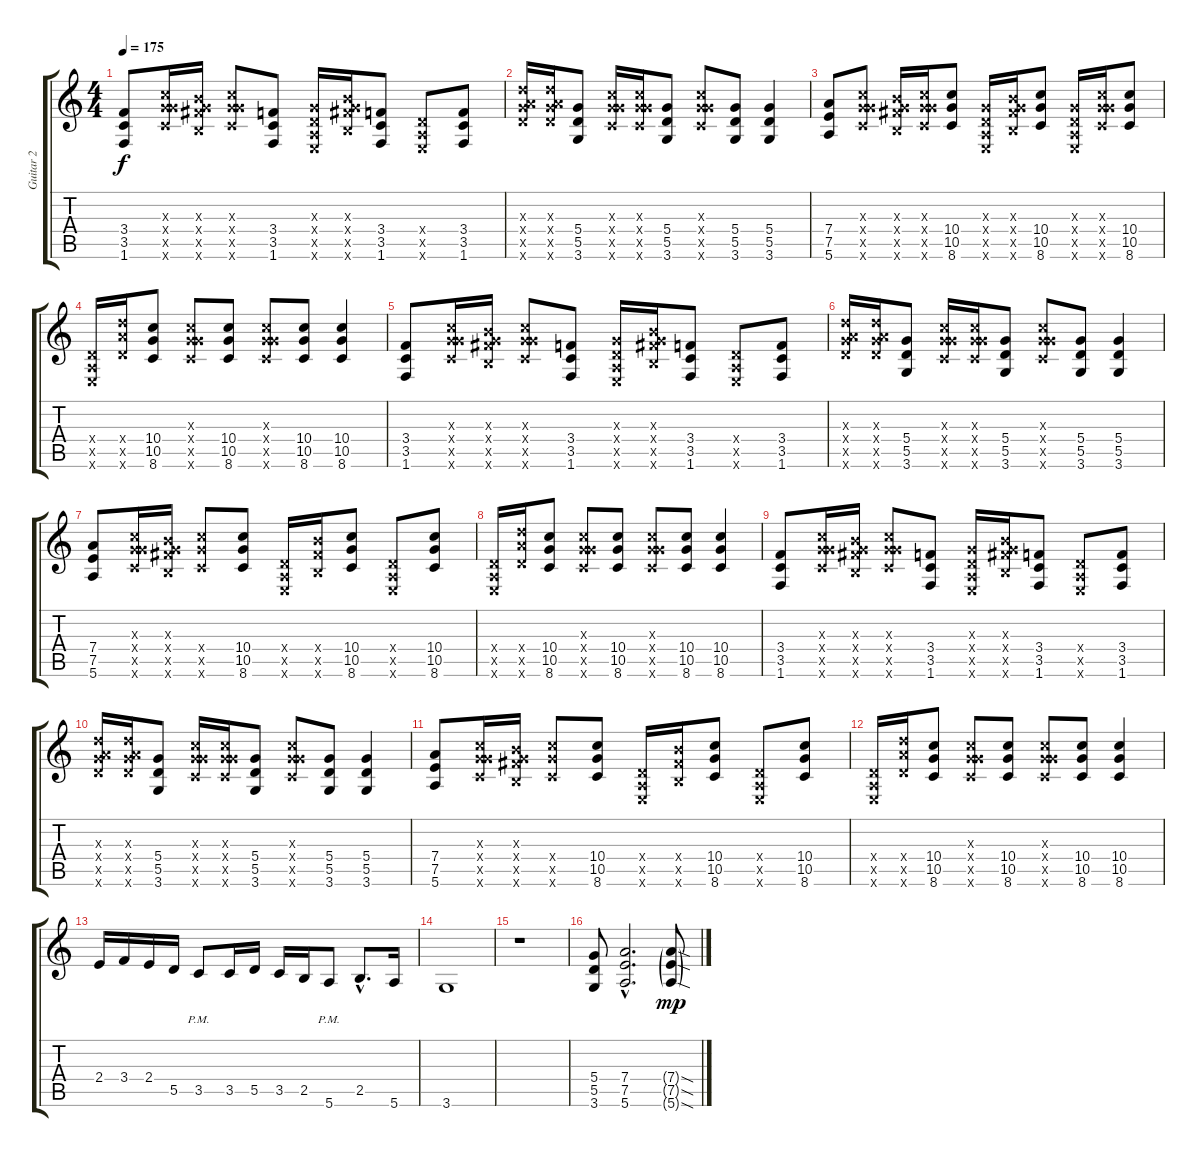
\track ("Guitar 2" "Guitar 2") {instrument distortionguitar}
\staff {score tabs}
\tuning (E4 B3 G3 D3 A2 E2) {hide}
\ts (4 4)
\tempo 175
\clef g2
\ks c
(3.4 3.5 1.6).8{dy f} (0.3{x} 10.4{x} 10.5{x} 8.6{x}).16 (0.3{x} 9.4{x} 9.5{x} 7.6{x}).16 (0.3{x} 10.4{x} 10.5{x} 8.6{x}).8 (3.4 3.5 1.6).8 (0.3{x} 0.4{x} 0.5{x} 0.6{x}).16 (0.3{x} 9.4{x} 9.5{x} 7.6{x}).16 (3.4 3.5 1.6).8 (0.4{x} 0.5{x} 0.6{x}).8 (3.4 3.5 1.6).8 |
(0.3{x} 12.4{x} 12.5{x} 10.6{x}).16 (0.3{x} 12.4{x} 12.5{x} 10.6{x}).16 (5.4 5.5 3.6).8 (0.3{x} 10.4{x} 10.5{x} 8.6{x}).16 (0.3{x} 10.4{x} 10.5{x} 8.6{x}).16 (5.4 5.5 3.6).8 (0.3{x} 10.4{x} 10.5{x} 8.6{x}).8 (5.4 5.5 3.6).8 (5.4 5.5 3.6).4 |
(7.4 7.5 5.6).8 (0.3{x} 10.4{x} 10.5{x} 8.6{x}).8 (0.3{x} 9.4{x} 9.5{x} 7.6{x}).16 (0.3{x} 10.4{x} 10.5{x} 8.6{x}).16 (10.4 10.5 8.6).8 (0.3{x} 0.4{x} 0.5{x} 0.6{x}).16 (0.3{x} 9.4{x} 9.5{x} 7.6{x}).16 (10.4 10.5 8.6).8 (0.3{x} 0.4{x} 0.5{x} 0.6{x}).16 (0.3{x} 10.4{x} 10.5{x} 8.6{x}).16 (10.4 10.5 8.6).8 |
(0.4{x} 0.5{x} 0.6{x}).16 (12.4{x} 12.5{x} 10.6{x}).16 (10.4 10.5 8.6).8 (0.3{x} 10.4{x} 10.5{x} 8.6{x}).8 (10.4 10.5 8.6).8 (0.3{x} 10.4{x} 10.5{x} 8.6{x}).8 (10.4 10.5 8.6).8 (10.4 10.5 8.6).4 |
(3.4 3.5 1.6).8 (0.3{x} 10.4{x} 10.5{x} 8.6{x}).16 (0.3{x} 9.4{x} 9.5{x} 7.6{x}).16 (0.3{x} 10.4{x} 10.5{x} 8.6{x}).8 (3.4 3.5 1.6).8 (0.3{x} 0.4{x} 0.5{x} 0.6{x}).16 (0.3{x} 9.4{x} 9.5{x} 7.6{x}).16 (3.4 3.5 1.6).8 (0.4{x} 0.5{x} 0.6{x}).8 (3.4 3.5 1.6).8 |
(0.3{x} 12.4{x} 12.5{x} 10.6{x}).16 (0.3{x} 12.4{x} 12.5{x} 10.6{x}).16 (5.4 5.5 3.6).8 (0.3{x} 10.4{x} 10.5{x} 8.6{x}).16 (0.3{x} 10.4{x} 10.5{x} 8.6{x}).16 (5.4 5.5 3.6).8 (0.3{x} 10.4{x} 10.5{x} 8.6{x}).8 (5.4 5.5 3.6).8 (5.4 5.5 3.6).4 |
(7.4 7.5 5.6).8 (0.3{x} 10.4{x} 10.5{x} 8.6{x}).16 (0.3{x} 9.4{x} 9.5{x} 7.6{x}).16 (10.4{x} 10.5{x} 8.6{x}).8 (10.4 10.5 8.6).8 (0.4{x} 0.5{x} 0.6{x}).16 (9.4{x} 9.5{x} 7.6{x}).16 (10.4 10.5 8.6).8 (0.4{x} 0.5{x} 0.6{x}).8 (10.4 10.5 8.6).8 |
(0.4{x} 0.5{x} 0.6{x}).16 (12.4{x} 12.5{x} 10.6{x}).16 (10.4 10.5 8.6).8 (0.3{x} 10.4{x} 10.5{x} 8.6{x}).8 (10.4 10.5 8.6).8 (0.3{x} 10.4{x} 10.5{x} 8.6{x}).8 (10.4 10.5 8.6).8 (10.4 10.5 8.6).4 |
(3.4 3.5 1.6).8 (0.3{x} 10.4{x} 10.5{x} 8.6{x}).16 (0.3{x} 9.4{x} 9.5{x} 7.6{x}).16 (0.3{x} 10.4{x} 10.5{x} 8.6{x}).8 (3.4 3.5 1.6).8 (0.3{x} 0.4{x} 0.5{x} 0.6{x}).16 (0.3{x} 9.4{x} 9.5{x} 7.6{x}).16 (3.4 3.5 1.6).8 (0.4{x} 0.5{x} 0.6{x}).8 (3.4 3.5 1.6).8 |
(0.3{x} 12.4{x} 12.5{x} 10.6{x}).16 (0.3{x} 12.4{x} 12.5{x} 10.6{x}).16 (5.4 5.5 3.6).8 (0.3{x} 10.4{x} 10.5{x} 8.6{x}).16 (0.3{x} 10.4{x} 10.5{x} 8.6{x}).16 (5.4 5.5 3.6).8 (0.3{x} 10.4{x} 10.5{x} 8.6{x}).8 (5.4 5.5 3.6).8 (5.4 5.5 3.6).4 |
(7.4 7.5 5.6).8 (0.3{x} 10.4{x} 10.5{x} 8.6{x}).16 (0.3{x} 9.4{x} 9.5{x} 7.6{x}).16 (10.4{x} 10.5{x} 8.6{x}).8 (10.4 10.5 8.6).8 (0.4{x} 0.5{x} 0.6{x}).16 (9.4{x} 9.5{x} 7.6{x}).16 (10.4 10.5 8.6).8 (0.4{x} 0.5{x} 0.6{x}).8 (10.4 10.5 8.6).8 |
(0.4{x} 0.5{x} 0.6{x}).16 (12.4{x} 12.5{x} 10.6{x}).16 (10.4 10.5 8.6).8 (0.3{x} 10.4{x} 10.5{x} 8.6{x}).8 (10.4 10.5 8.6).8 (0.3{x} 10.4{x} 10.5{x} 8.6{x}).8 (10.4 10.5 8.6).8 (10.4 10.5 8.6).4 |
2.4.16 3.4.16 2.4.16 5.5.16 3.5{pm}.8 3.5.16 5.5.16 3.5.16 2.5.16 5.6{pm}.8 2.5{hac}.8{d} 5.6.16 |
3.6.1 |
r.1 |
(5.4 5.5 3.6).8 (7.4{hac} 7.5{hac} 5.6{hac}).2{d} (7.4{sod g} 7.5{sod g} 5.6{sod g}).8{dy mp}
